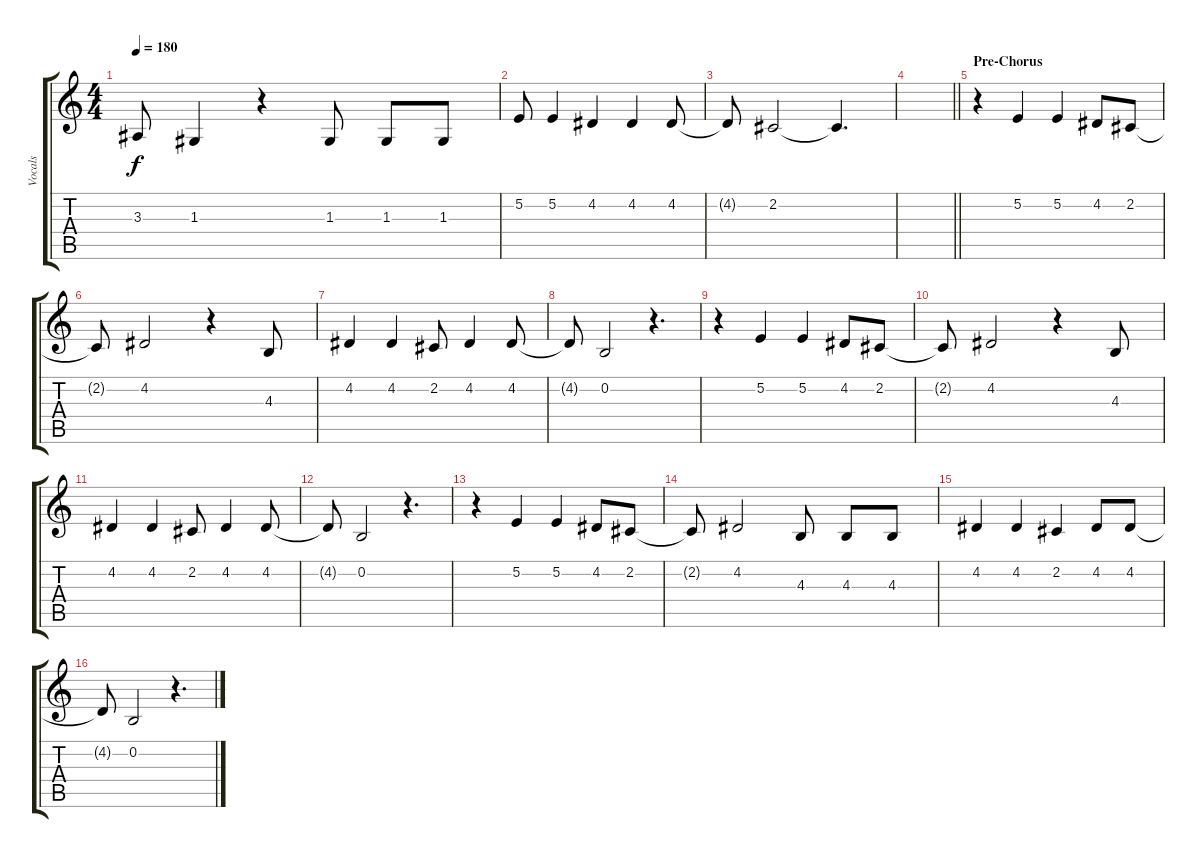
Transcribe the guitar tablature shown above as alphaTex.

\track ("Vocals" "Vocals") {instrument altosax}
\staff {score tabs}
\tuning (E4 B3 G3 D3 A2 E2) {hide}
\ts (4 4)
\tempo 180
\clef g2
\ks c
3.3{t}.8{dy f} 1.3.4 r.4 1.3.8 1.3.8 1.3.8 |
5.2.8 5.2.4 4.2.4 4.2.4 4.2.8 |
4.2{t}.8 2.2.2 2.2{t}.4{d} |
\barLineRight lightlight
|
\section ("" "Pre-Chorus")
r.4 5.2.4 5.2.4 4.2.8 2.2.8 |
2.2{t}.8 4.2.2 r.4 4.3.8 |
4.2.4 4.2.4 2.2.8 4.2.4 4.2.8 |
4.2{t}.8 0.2.2 r.4{d} |
r.4 5.2.4 5.2.4 4.2.8 2.2.8 |
2.2{t}.8 4.2.2 r.4 4.3.8 |
4.2.4 4.2.4 2.2.8 4.2.4 4.2.8 |
4.2{t}.8 0.2.2 r.4{d} |
r.4 5.2.4 5.2.4 4.2.8 2.2.8 |
2.2{t}.8 4.2.2 4.3.8 4.3.8 4.3.8 |
4.2.4 4.2.4 2.2.4 4.2.8 4.2.8 |
4.2{t}.8 0.2.2 r.4{d}
